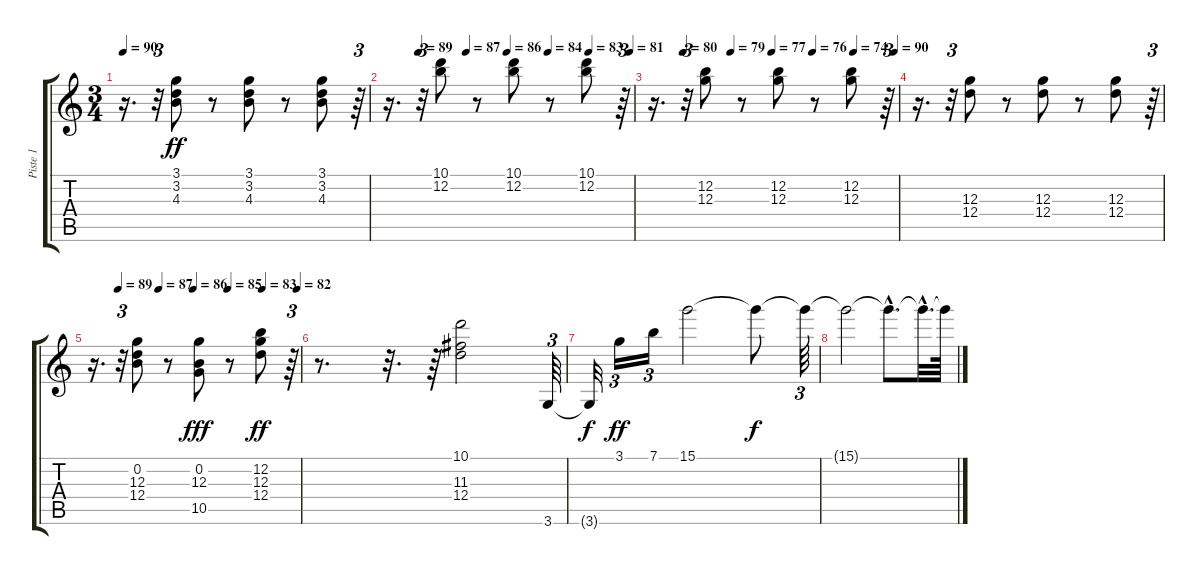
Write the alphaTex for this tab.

\track ("Piste 1" "Piste 1") {instrument acousticguitarnylon}
\staff {score tabs}
\tuning (E4 B3 G3 D3 A2 E2) {hide}
\ts (3 4)
\tempo 90
\clef g2
\ks c
r.16{d dy ff} r.32{tu (3 2)} (3.1 3.2 4.3).8 r.8 (3.1 3.2 4.3).8 r.8 (3.1 3.2 4.3).8 r.64{tu (3 2)} |
\tempo (89 0.125)
\tempo (87 0.3194444444444444)
\tempo (86 0.4861111111111111)
\tempo (84 0.6527777777777778)
\tempo (83 0.8194444444444444)
\tempo (81 0.9861111111111112)
r.16{d} r.32{tu (3 2)} (10.1 12.2).8 r.8 (10.1 12.2).8 r.8 (10.1 12.2).8 r.64{tu (3 2)} |
\tempo (80 0.125)
\tempo (79 0.3194444444444444)
\tempo (77 0.4861111111111111)
\tempo (76 0.6527777777777778)
\tempo (74 0.8194444444444444)
\tempo (90 0.9861111111111112)
r.16{d} r.32{tu (3 2)} (12.2 12.3).8 r.8 (12.2 12.3).8 r.8 (12.2 12.3).8 r.64{tu (3 2)} |
r.16{d} r.32{tu (3 2)} (12.3 12.4).8 r.8 (12.3 12.4).8 r.8 (12.3 12.4).8 r.64{tu (3 2)} |
\tempo (89 0.125)
\tempo (87 0.3194444444444444)
\tempo (86 0.4861111111111111)
\tempo (85 0.6527777777777778)
\tempo (83 0.8194444444444444)
\tempo (82 0.9861111111111112)
r.16{d} r.32{tu (3 2)} (0.2 12.3 12.4).8 r.8 (0.2 12.3 10.5).8{dy fff} r.8 (12.2 12.3 12.4).8{dy ff} r.64{tu (3 2)} |
r.8{d} r.32{d} r.64 (10.1 11.3 12.4).2 3.6.64{tu (3 2)} |
3.6{t}.32{dy f} 3.1.16{tu (3 2) dy ff} 7.1.16{tu (3 2)} 15.1.2 15.1{t}.8{dy f} 15.1{t}.64{tu (3 2)} |
15.1{t}.2 15.1{hac t}.8{d} 15.1{hac t}.32{d} 15.1{t}.64
